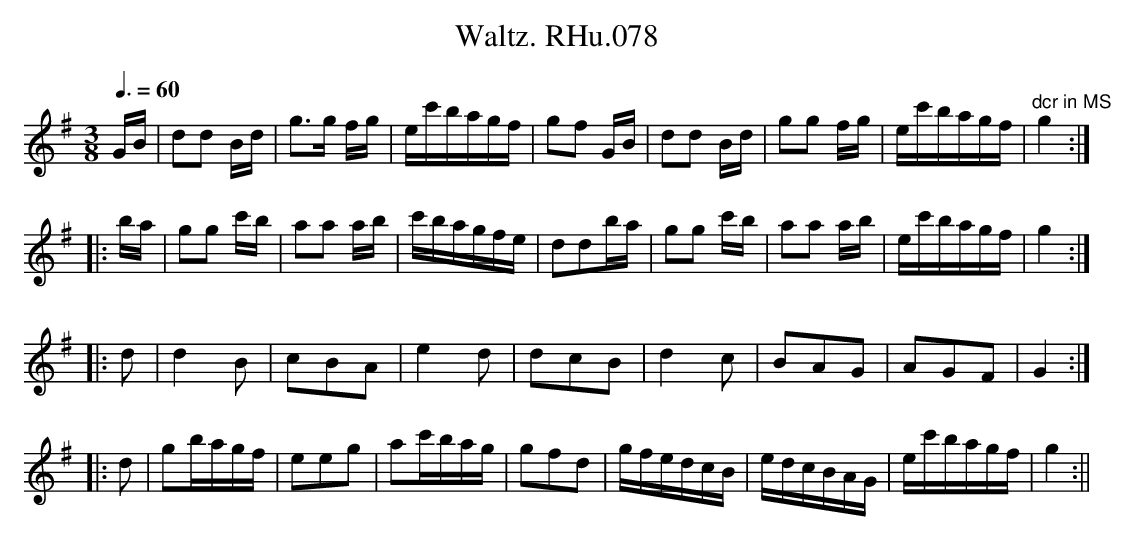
X:1
T:Waltz. RHu.078
L:1/8
M:3/8
Q:3/8=60
K:G
G/B/|dd B/d/|g>g f/g/|e/c'/b/a/g/f/|gf G/B/|\
dd B/d/|gg f/g/|e/c'/b/a/g/f/|"dcr in MS"g2::!
b/a/|gg c'/b/|aa a/b/|c'/b/a/g/f/e/|ddb/a/|\
gg c'/b/|aa a/b/|e/c'/b/a/g/f/|g2::!
d|d2B|cBA|e2d|dcB|d2c|BAG|AGF|G2::!
d|gb/a/g/f/|eeg|ac'/b/a/g/|gfd|\
g/f/e/d/c/B/|e/d/c/B/A/G/|e/c'/b/a/g/f/|g2:||
